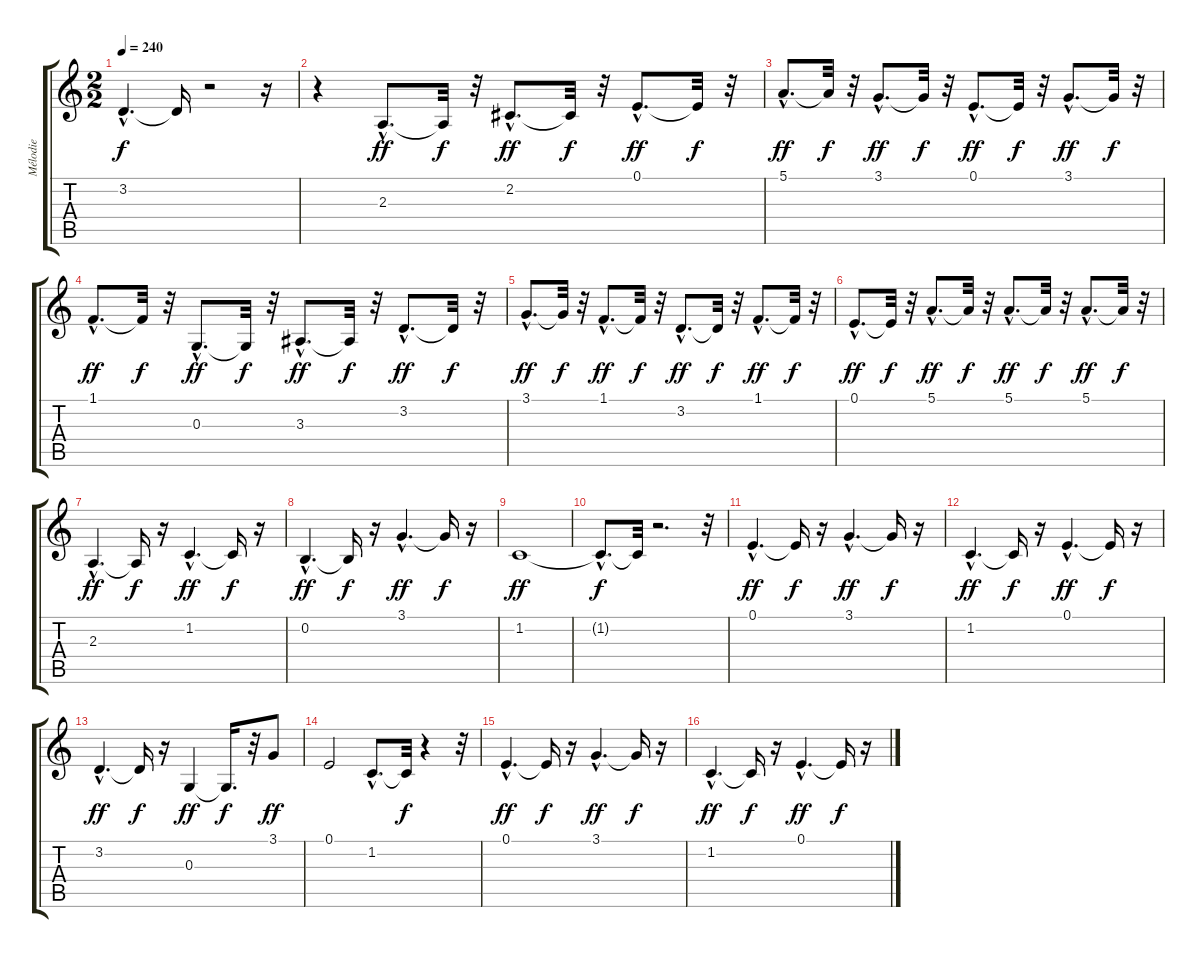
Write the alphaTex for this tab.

\track ("Mélodie" "Mélodie") {instrument panflute}
\staff {score tabs}
\tuning (E4 B3 G3 D3 A2 E2) {hide}
\ts (2 2)
\tempo 240
\clef g2
\ks c
3.2{hac t}.4{d dy f} 3.2{t}.16 r.2 r.16 |
r.4 2.3{hac}.8{d dy ff} 2.3{t}.32{dy f} r.32 2.2{hac}.8{d dy ff} 2.2{t}.32{dy f} r.32 0.1{hac}.8{d dy ff} 0.1{t}.32{dy f} r.32 |
5.1{hac}.8{d dy ff} 5.1{t}.32{dy f} r.32 3.1{hac}.8{d dy ff} 3.1{t}.32{dy f} r.32 0.1{hac}.8{d dy ff} 0.1{t}.32{dy f} r.32 3.1{hac}.8{d dy ff} 3.1{t}.32{dy f} r.32 |
1.1{hac}.8{d dy ff} 1.1{t}.32{dy f} r.32 0.3{hac}.8{d dy ff} 0.3{t}.32{dy f} r.32 3.3{hac}.8{d dy ff} 3.3{t}.32{dy f} r.32 3.2{hac}.8{d dy ff} 3.2{t}.32{dy f} r.32 |
3.1{hac}.8{d dy ff} 3.1{t}.32{dy f} r.32 1.1{hac}.8{d dy ff} 1.1{t}.32{dy f} r.32 3.2{hac}.8{d dy ff} 3.2{t}.32{dy f} r.32 1.1{hac}.8{d dy ff} 1.1{t}.32{dy f} r.32 |
0.1{hac}.8{d dy ff} 0.1{t}.32{dy f} r.32 5.1{hac}.8{d dy ff} 5.1{t}.32{dy f} r.32 5.1{hac}.8{d dy ff} 5.1{t}.32{dy f} r.32 5.1{hac}.8{d dy ff} 5.1{t}.32{dy f} r.32 |
2.3{hac}.4{d dy ff} 2.3{t}.16{dy f} r.16 1.2{hac}.4{d dy ff} 1.2{t}.16{dy f} r.16 |
0.2{hac}.4{d dy ff} 0.2{t}.16{dy f} r.16 3.1{hac}.4{d dy ff} 3.1{t}.16{dy f} r.16 |
1.2.1{dy ff} |
1.2{hac t}.8{d dy f} 1.2{t}.32 r.2{d} r.32 |
0.1{hac}.4{d dy ff} 0.1{t}.16{dy f} r.16 3.1{hac}.4{d dy ff} 3.1{t}.16{dy f} r.16 |
1.2{hac}.4{d dy ff} 1.2{t}.16{dy f} r.16 0.1{hac}.4{d dy ff} 0.1{t}.16{dy f} r.16 |
3.2{hac}.4{d dy ff} 3.2{t}.16{dy f} r.16 0.3.4{dy ff} 0.3{t}.16{d dy f} r.32 3.1.8{dy ff} |
0.1.2 1.2{hac}.8{d} 1.2{t}.32{dy f} r.4 r.32 |
0.1{hac}.4{d dy ff} 0.1{t}.16{dy f} r.16 3.1{hac}.4{d dy ff} 3.1{t}.16{dy f} r.16 |
1.2{hac}.4{d dy ff} 1.2{t}.16{dy f} r.16 0.1{hac}.4{d dy ff} 0.1{t}.16{dy f} r.16
